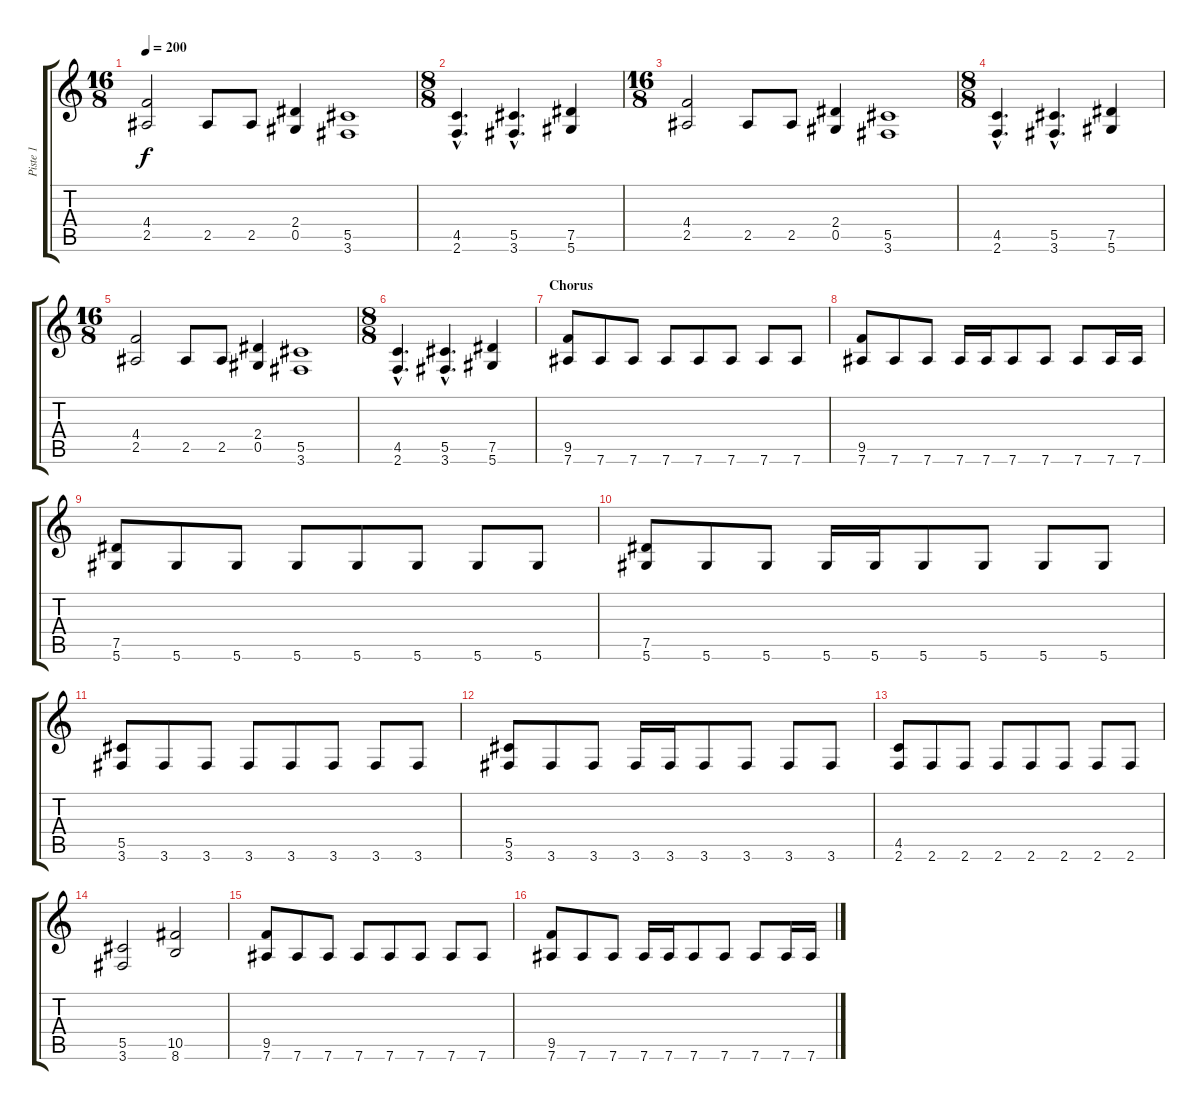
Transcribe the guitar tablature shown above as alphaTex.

\track ("Piste 1" "Piste 1") {instrument distortionguitar}
\staff {score tabs}
\tuning (Eb4 Bb3 Gb3 Db3 Ab2 Eb2) {hide}
\ts (16 8)
\tempo 200
\clef g2
\ks c
(4.4 2.5).2{dy f} 2.5.8 2.5.8 (2.4 0.5).4 (5.5 3.6).1 |
\ts (8 8)
(4.5{hac} 2.6{hac}).4{d} (5.5{hac} 3.6{hac}).4{d} (7.5 5.6).4 |
\ts (16 8)
(4.4 2.5).2 2.5.8 2.5.8 (2.4 0.5).4 (5.5 3.6).1 |
\ts (8 8)
(4.5{hac} 2.6{hac}).4{d} (5.5{hac} 3.6{hac}).4{d} (7.5 5.6).4 |
\ts (16 8)
(4.4 2.5).2 2.5.8 2.5.8 (2.4 0.5).4 (5.5 3.6).1 |
\ts (8 8)
(4.5{hac} 2.6{hac}).4{d} (5.5{hac} 3.6{hac}).4{d} (7.5 5.6).4 |
\section ("" "Chorus")
(9.5 7.6).8 7.6.8 7.6.8 7.6.8 7.6.8 7.6.8 7.6.8 7.6.8 |
(9.5 7.6).8 7.6.8 7.6.8 7.6.16 7.6.16 7.6.8 7.6.8 7.6.8 7.6.16 7.6.16 |
(7.5 5.6).8 5.6.8 5.6.8 5.6.8 5.6.8 5.6.8 5.6.8 5.6.8 |
(7.5 5.6).8 5.6.8 5.6.8 5.6.16 5.6.16 5.6.8 5.6.8 5.6.8 5.6.8 |
(5.5 3.6).8 3.6.8 3.6.8 3.6.8 3.6.8 3.6.8 3.6.8 3.6.8 |
(5.5 3.6).8 3.6.8 3.6.8 3.6.16 3.6.16 3.6.8 3.6.8 3.6.8 3.6.8 |
(4.5 2.6).8 2.6.8 2.6.8 2.6.8 2.6.8 2.6.8 2.6.8 2.6.8 |
(5.5 3.6).2 (10.5 8.6).2 |
(9.5 7.6).8 7.6.8 7.6.8 7.6.8 7.6.8 7.6.8 7.6.8 7.6.8 |
(9.5 7.6).8 7.6.8 7.6.8 7.6.16 7.6.16 7.6.8 7.6.8 7.6.8 7.6.16 7.6.16
